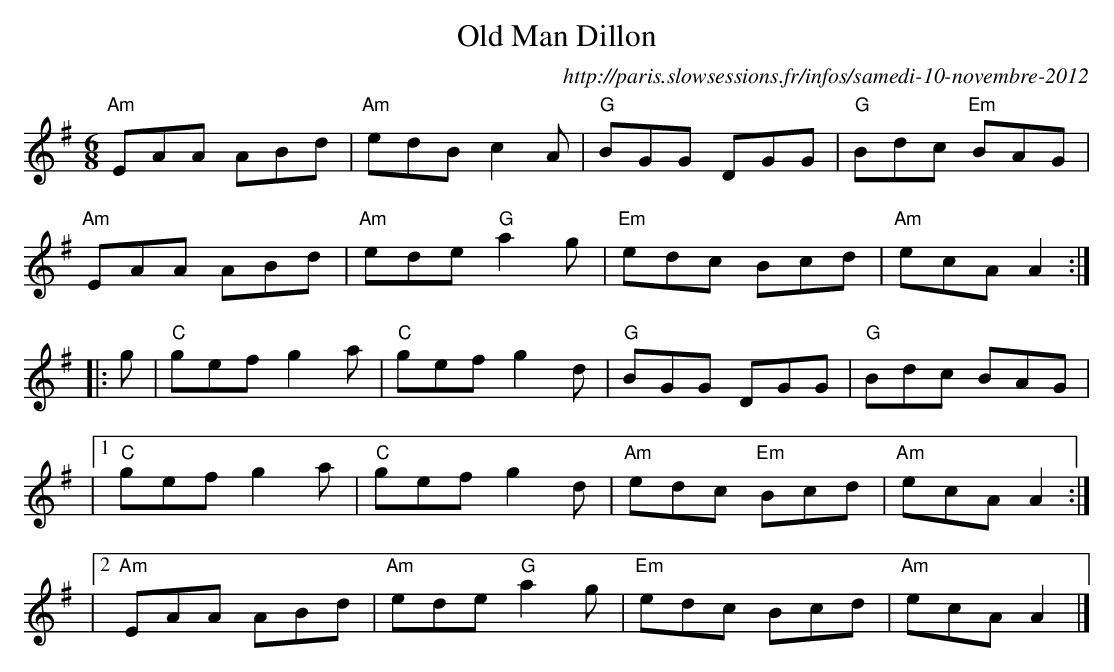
X:1
T:Old Man Dillon
O:http://paris.slowsessions.fr/infos/samedi-10-novembre-2012
L:1/8
M:6/8
K:A dor
"Am"EAA ABd|"Am"edB c2 A|"G"BGG DGG|"G"Bdc "Em"BAG|
"Am"EAA ABd|"Am"ede "G"a2 g|"Em"edc Bcd|"Am"ecA A2 :|
|:g|"C"gef g2 a|"C"gef g2 d|"G"BGG DGG|"G"Bdc BAG|
|1 "C"gef g2 a|"C"gef g2 d|"Am"edc "Em"Bcd|"Am"ecA A2 :|
|2 "Am"EAA ABd|"Am"ede "G"a2g|"Em"edc Bcd|"Am"ecA A2|]
